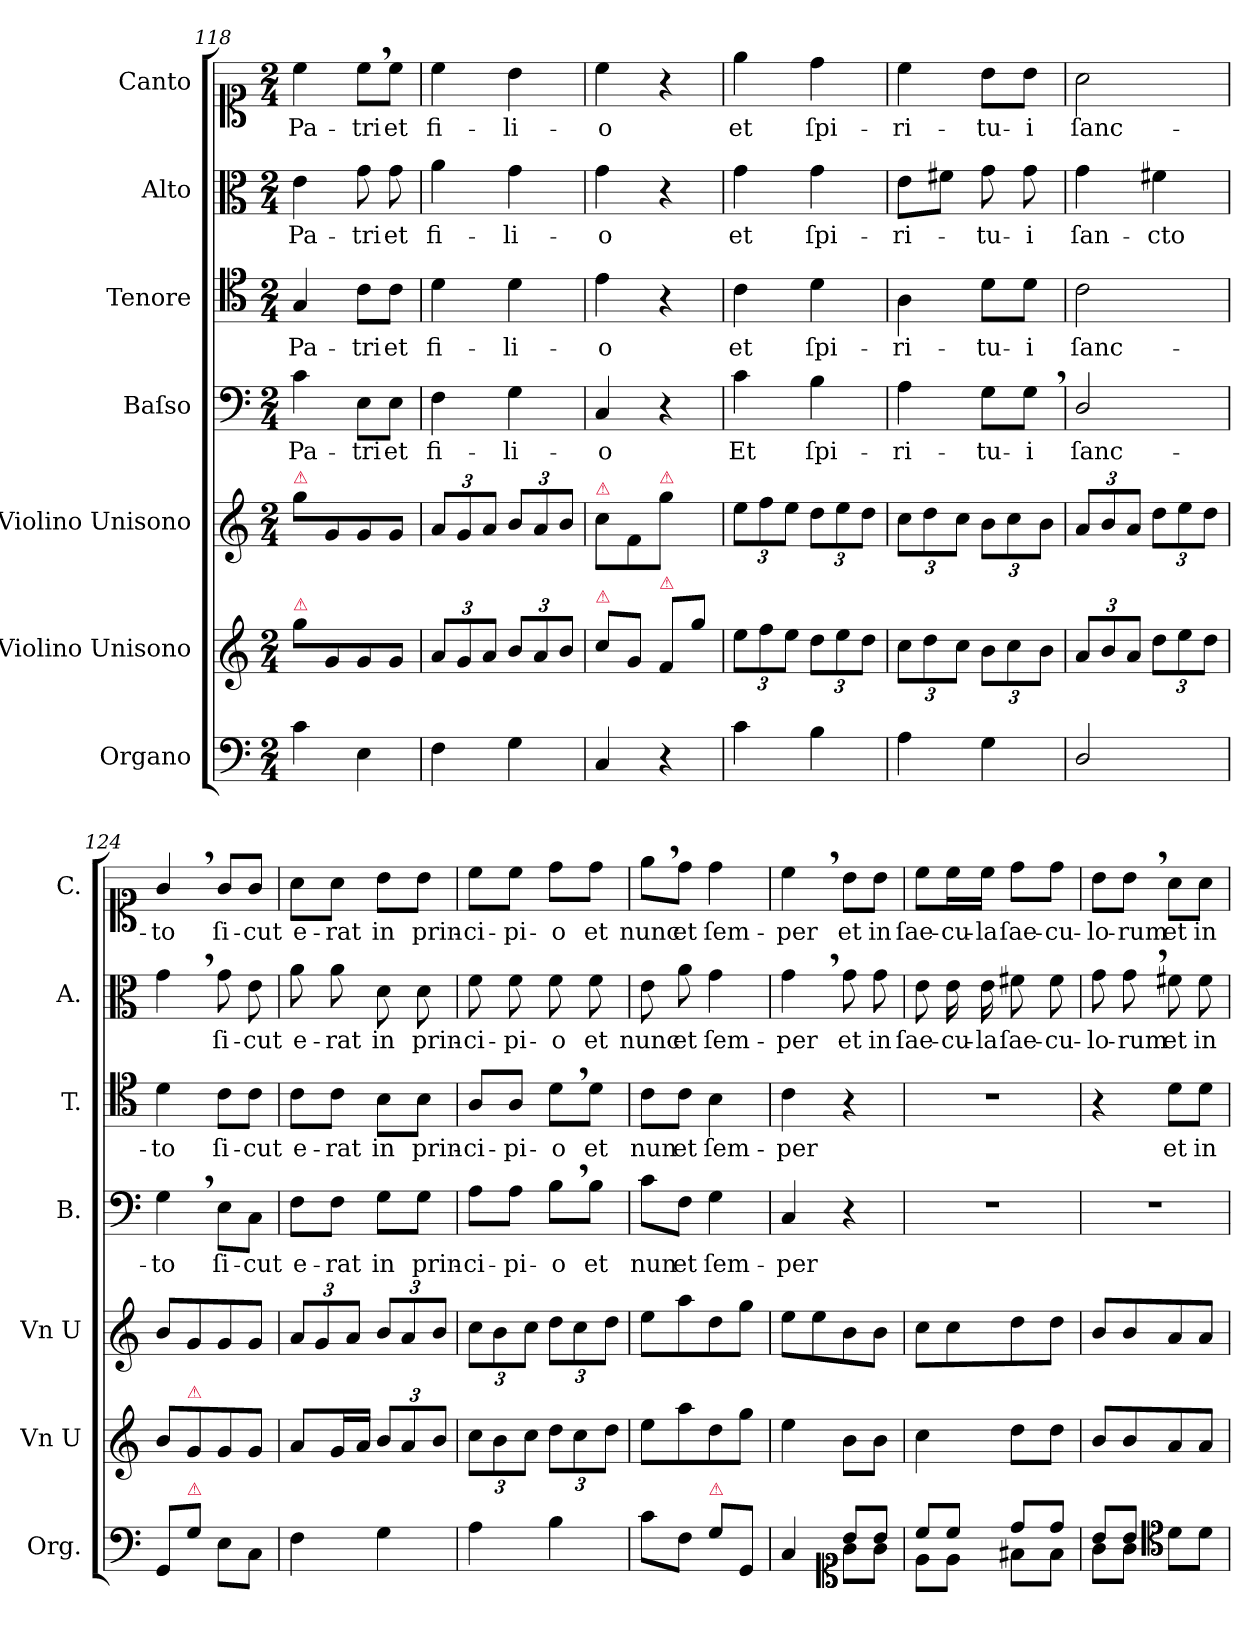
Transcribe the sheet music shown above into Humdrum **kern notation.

**kern	**kern	**kern	**kern	**text	**kern	**text	**kern	**text	**kern	**text
*part7	*part6	*part5	*part4	*part4	*part3	*part3	*part2	*part2	*part1	*part1
*staff7	*staff6	*staff5	*staff4	*staff4	*staff3	*staff3	*staff2	*staff2	*staff1	*staff1
*I"Organo	*I"Violino Unisono	*I"Violino Unisono	*I"Baſso	*	*I"Tenore	*	*I"Alto	*	*I"Canto	*
*I'Org.	*I'Vn U	*I'Vn U	*I'B.	*	*I'T.	*	*I'A.	*	*I'C.	*
*clefF4	*clefG2	*clefG2	*clefF4	*	*clefC4	*	*clefC3	*	*clefC1	*
*k[]	*k[]	*k[]	*k[]	*	*k[]	*	*k[]	*	*k[]	*
*M2/4	*M2/4	*M2/4	*M2/4	*	*M2/4	*	*M2/4	*	*M2/4	*
=118	=118	=118	=118	=118	=118	=118	=118	=118	=118	=118
!	!	!LO:TX:a:color=crimson:t=⚠	!	!	!	!	!	!	!	!
!	!LO:TX:a:color=crimson:t=⚠	!	!	!	!	!	!	!	!	!
4c\	8gg\L	8gg\L	4c\	Pa-	4G/	Pa-	4e\	Pa-	4cc\	Pa-
.	8g/	8g/	.	.	.	.	.	.	.	.
4E\	8g/	8g/	8E\L	-tri	8c\L	-tri	8g\	-tri	8cc,\L	-tri
.	8g/J	8g/J	8E\J	et	8c\J	et	8g\	et	8cc\J	et
=119	=119	=119	=119	=119	=119	=119	=119	=119	=119	=119
4F\	12a/L	12a/L	4F\	fi-	4d\	fi-	4a\	fi-	4cc\	fi-
.	12g/	12g/	.	.	.	.	.	.	.	.
.	12a/J	12a/J	.	.	.	.	.	.	.	.
4G\	12b/L	12b/L	4G\	-li-	4d\	-li-	4g\	-li-	4b\	-li-
.	12a/	12a/	.	.	.	.	.	.	.	.
.	12b/J	12b/J	.	.	.	.	.	.	.	.
=120	=120	=120	=120	=120	=120	=120	=120	=120	=120	=120
!	!	!LO:TX:a:color=crimson:t=⚠	!	!	!	!	!	!	!	!
!	!LO:TX:a:color=crimson:t=⚠	!	!	!	!	!	!	!	!	!
4C/	8cc\L	8cc\L	4C/	-o	4e\	-o	4g\	-o	4cc\	-o
.	8g/J	8f/	.	.	.	.	.	.	.	.
!	!	!LO:TX:a:color=crimson:t=⚠	!	!	!	!	!	!	!	!
!	!LO:TX:a:color=crimson:t=⚠	!	!	!	!	!	!	!	!	!
4r	8f/L	8gg\J	4r	.	4r	.	4r	.	4r	.
.	8gg\J	8ryy	.	.	.	.	.	.	.	.
=121	=121	=121	=121	=121	=121	=121	=121	=121	=121	=121
4c\	12ee\L	12ee\L	4c\	Et	4c\	et	4g\	et	4ee\	et
.	12ff\	12ff\	.	.	.	.	.	.	.	.
.	12ee\J	12ee\J	.	.	.	.	.	.	.	.
4B\	12dd\L	12dd\L	4B\	ſpi-	4d\	ſpi-	4g\	ſpi-	4dd\	ſpi-
.	12ee\	12ee\	.	.	.	.	.	.	.	.
.	12dd\J	12dd\J	.	.	.	.	.	.	.	.
=122	=122	=122	=122	=122	=122	=122	=122	=122	=122	=122
4A\	12cc\L	12cc\L	4A\	-ri-	4A\	-ri-	8e\L	-ri-	4cc\	-ri-
.	12dd\	12dd\	.	.	.	.	.	.	.	.
.	.	.	.	.	.	.	8f#X\J	.	.	.
.	12cc\J	12cc\J	.	.	.	.	.	.	.	.
4G\	12b\L	12b\L	8G\L	-tu-	8d\L	-tu-	8g\	-tu-	8b\L	-tu-
.	12cc\	12cc\	.	.	.	.	.	.	.	.
.	.	.	8G,\J	-i	8d\J	-i	8g\	-i	8b\J	-i
.	12b\J	12b\J	.	.	.	.	.	.	.	.
=123	=123	=123	=123	=123	=123	=123	=123	=123	=123	=123
2D/	12a/L	12a/L	2D/	ſanc-	2c\	ſanc-	4g\	ſan-	2a\	ſanc-
.	12b/	12b/	.	.	.	.	.	.	.	.
.	12a/J	12a/J	.	.	.	.	.	.	.	.
.	12dd\L	12dd\L	.	.	.	.	4f#X\	-cto	.	.
.	12ee\	12ee\	.	.	.	.	.	.	.	.
.	12dd\J	12dd\J	.	.	.	.	.	.	.	.
=124	=124	=124	=124	=124	=124	=124	=124	=124	=124	=124
8GG/L	8b/L	8b/L	4G,\	-to	4d\	-to	4g,\	.	4g,/	-to
!	!LO:TX:a:color=crimson:t=⚠	!	!	!	!	!	!	!	!	!
!LO:TX:a:color=crimson:t=⚠	!	!	!	!	!	!	!	!	!	!
8G\J	8g/	8g/	.	.	.	.	.	.	.	.
8E\L	8g/	8g/	8E\L	ſi-	8c\L	ſi-	8g\	ſi-	8g/L	ſi-
8C\J	8g/J	8g/J	8C\J	-cut	8c\J	-cut	8e\	-cut	8g/J	-cut
=125	=125	=125	=125	=125	=125	=125	=125	=125	=125	=125
4F\	8a/L	12a/L	8F\L	e-	8c\L	e-	8a\	e-	8a\L	e-
.	.	12g/	.	.	.	.	.	.	.	.
.	16g/L	.	8F\J	-rat	8c\J	-rat	8a\	-rat	8a\J	-rat
.	.	12a/J	.	.	.	.	.	.	.	.
.	16a/JJ	.	.	.	.	.	.	.	.	.
4G\	12b/L	12b/L	8G\L	in	8B\L	in	8d\	in	8b\L	in
.	12a/	12a/	.	.	.	.	.	.	.	.
.	.	.	8G\J	prin-	8B\J	prin-	8d\	prin-	8b\J	prin-
.	12b/J	12b/J	.	.	.	.	.	.	.	.
=126	=126	=126	=126	=126	=126	=126	=126	=126	=126	=126
4A\	12cc\L	12cc\L	8A\L	-ci-	8A/L	-ci-	8f\	-ci-	8cc\L	-ci-
.	12b\	12b\	.	.	.	.	.	.	.	.
.	.	.	8A\J	-pi-	8A/J	-pi-	8f\	-pi-	8cc\J	-pi-
.	12cc\J	12cc\J	.	.	.	.	.	.	.	.
4B\	12dd\L	12dd\L	8B,\L	-o	8d,\L	-o	8f\	-o	8dd\L	-o
.	12cc\	12cc\	.	.	.	.	.	.	.	.
.	.	.	8B\J	et	8d\J	et	8f\	et	8dd\J	et
.	12dd\J	12dd\J	.	.	.	.	.	.	.	.
=127	=127	=127	=127	=127	=127	=127	=127	=127	=127	=127
8c\L	8ee\L	8ee\L	8c\L	nun	8c\L	nun	8e\	nunc	8ee,\L	nunc
8F\J	8aa\	8aa\	8F\J	et	8c\J	et	8a\	et	8dd\J	et
!LO:TX:a:color=crimson:t=⚠	!	!	!	!	!	!	!	!	!	!
8G\L	8dd\	8dd\	4G\	ſem-	4B\	ſem-	4g\	ſem-	4dd\	ſem-
8GG/J	8gg\J	8gg\J	.	.	.	.	.	.	.	.
=128	=128	=128	=128	=128	=128	=128	=128	=128	=128	=128
*^	*	*	*	*	*	*	*	*	*	*
4C/	4ryy	4ee\	8ee\L	4C/	-per	4c\	-per	4g,\	-per	4cc,\	-per
.	.	.	8ee\	.	.	.	.	.	.	.	.
*clefC1	*	*	*	*	*	*	*	*	*	*	*
8b/L	8g\L	8b\L	8b\	4r	.	4r	.	8g\	et	8b\L	et
8b/J	8g\J	8b\J	8b\J	.	.	.	.	8g\	in	8b\J	in
=129	=129	=129	=129	=129	=129	=129	=129	=129	=129	=129	=129
8cc/L	8e\L	4cc\	8cc\L	2r	.	2r	.	8e\	ſae-	8cc\L	ſae-
8cc/J	8e\J	.	8cc\	.	.	.	.	16e\	-cu-	16cc\L	-cu-
.	.	.	.	.	.	.	.	16e\	-la	16cc\JJ	-la
8dd/L	8f#X\L	8dd\L	8dd\	.	.	.	.	8f#X\	ſae-	8dd\L	ſae-
8dd/J	8f#\J	8dd\J	8dd\J	.	.	.	.	8f#\	-cu-	8dd\J	-cu-
=130	=130	=130	=130	=130	=130	=130	=130	=130	=130	=130	=130
8b/L	8g\L	8b/L	8b/L	2r	.	4r	.	8g\	-lo-	8b\L	-lo-
8b/J	8g\J	8b/	8b/	.	.	.	.	8g,\	-rum	8b,\J	-rum
*clefC4	*	*	*	*	*	*	*	*	*	*	*
8d\L	4ryy	8a/	8a/	.	.	8d\L	et	8f#X\	et	8a\L	et
8d\J	.	8a/J	8a/J	.	.	8d\J	in	8f#\	in	8a\J	in
*v	*v	*	*	*	*	*	*	*	*	*	*
=	=	=	=	=	=	=	=	=	=	=
*-	*-	*-	*-	*-	*-	*-	*-	*-	*-	*-
